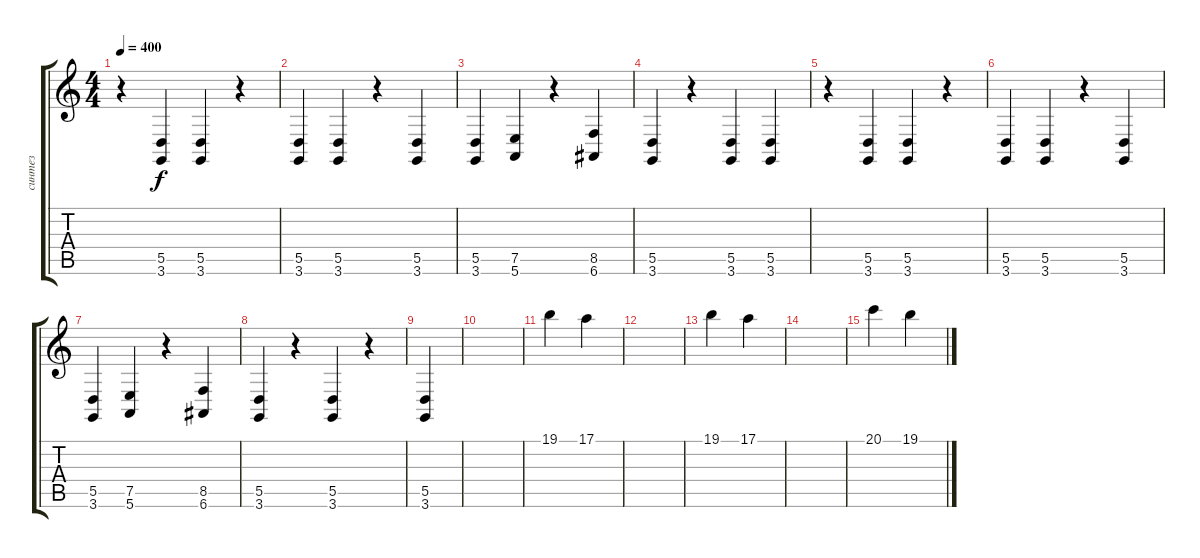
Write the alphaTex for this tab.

\track ("синтез" "синтез") {instrument lead5charang}
\staff {score tabs}
\tuning (E4 B3 G3 D3 A2 E2) {hide}
\ts (4 4)
\tempo 400
\clef g2
\ks c
r.4{dy f} (5.5 3.6).4 (5.5 3.6).4 r.4 |
(5.5 3.6).4 (5.5 3.6).4 r.4 (5.5 3.6).4 |
(5.5 3.6).4 (7.5 5.6).4 r.4 (8.5 6.6).4 |
(5.5 3.6).4 r.4 (5.5 3.6).4 (5.5 3.6).4 |
r.4 (5.5 3.6).4 (5.5 3.6).4 r.4 |
(5.5 3.6).4 (5.5 3.6).4 r.4 (5.5 3.6).4 |
(5.5 3.6).4 (7.5 5.6).4 r.4 (8.5 6.6).4 |
(5.5 3.6).4 r.4 (5.5 3.6).4 r.4 |
(5.5 3.6).4 |
|
19.1.4 17.1.4 |
|
19.1.4 17.1.4 |
|
20.1.4 19.1.4
